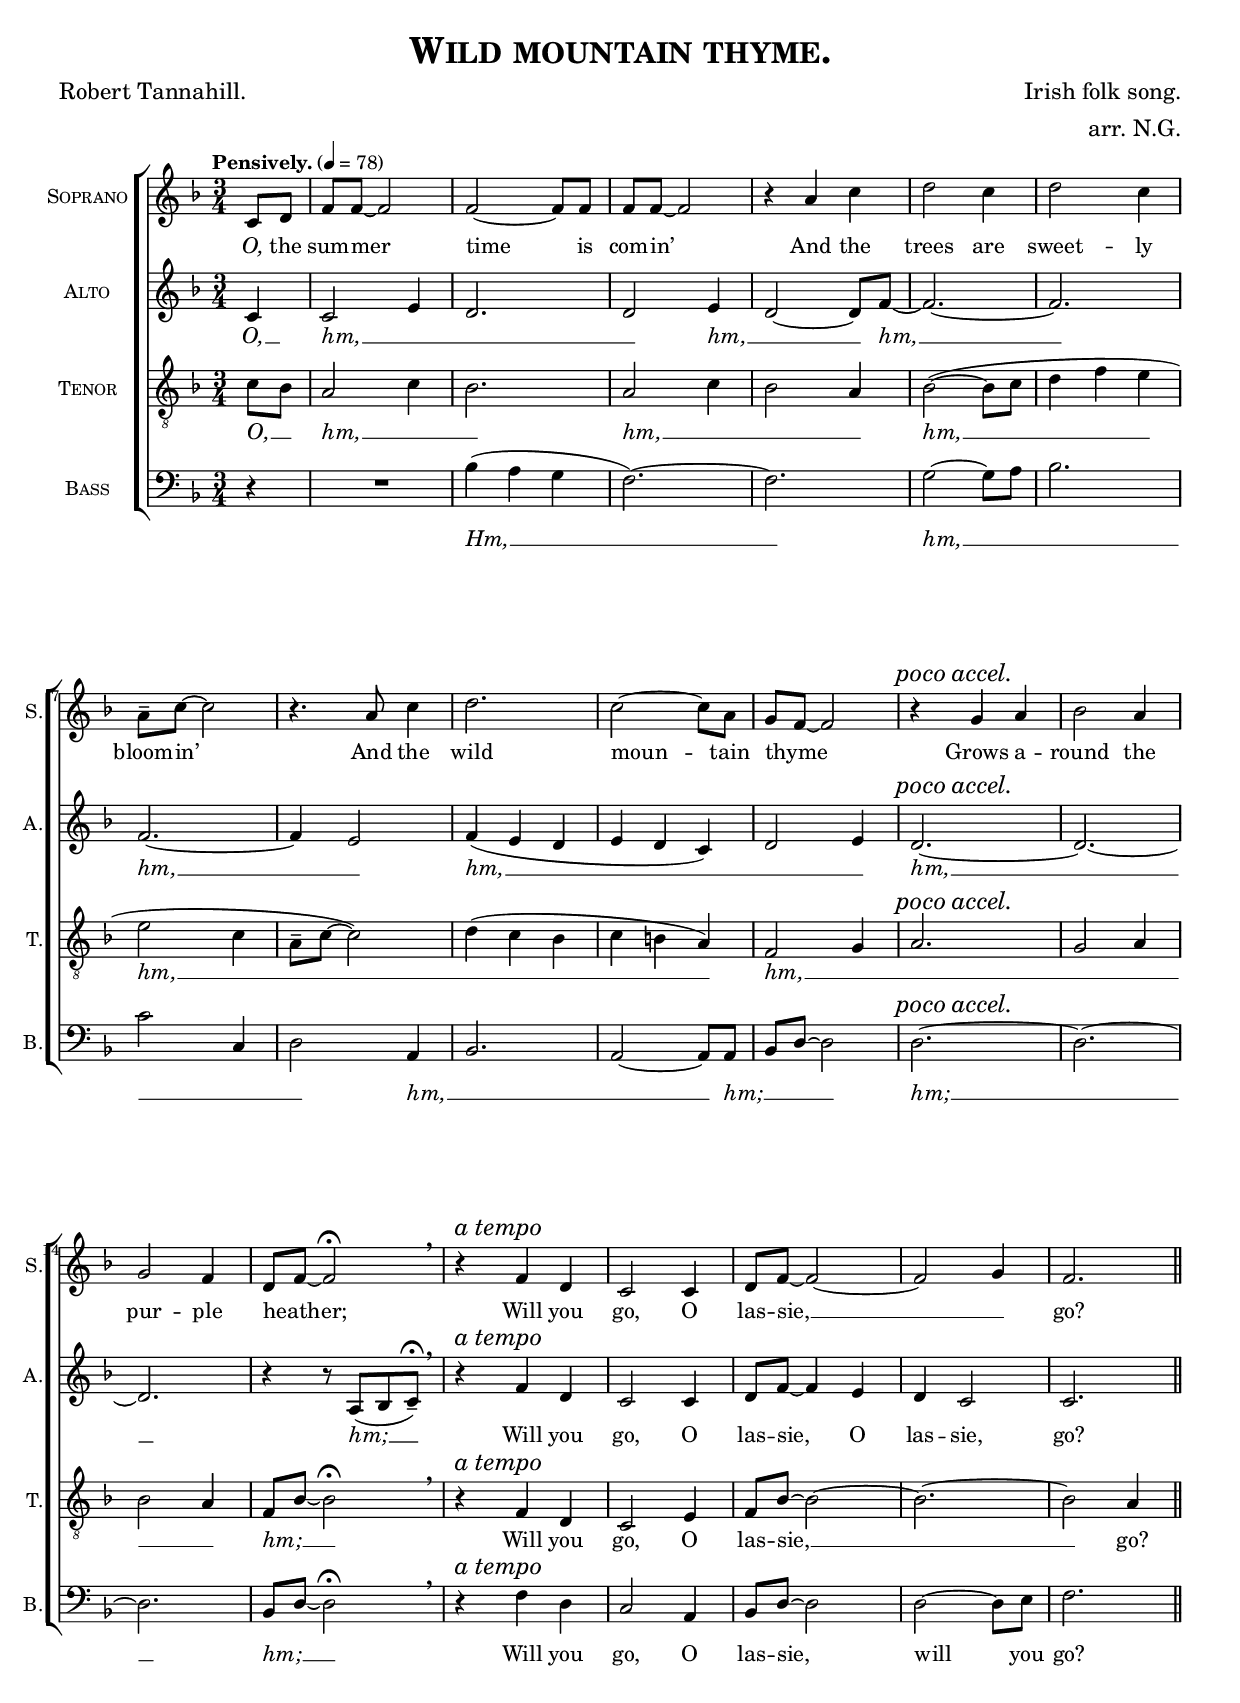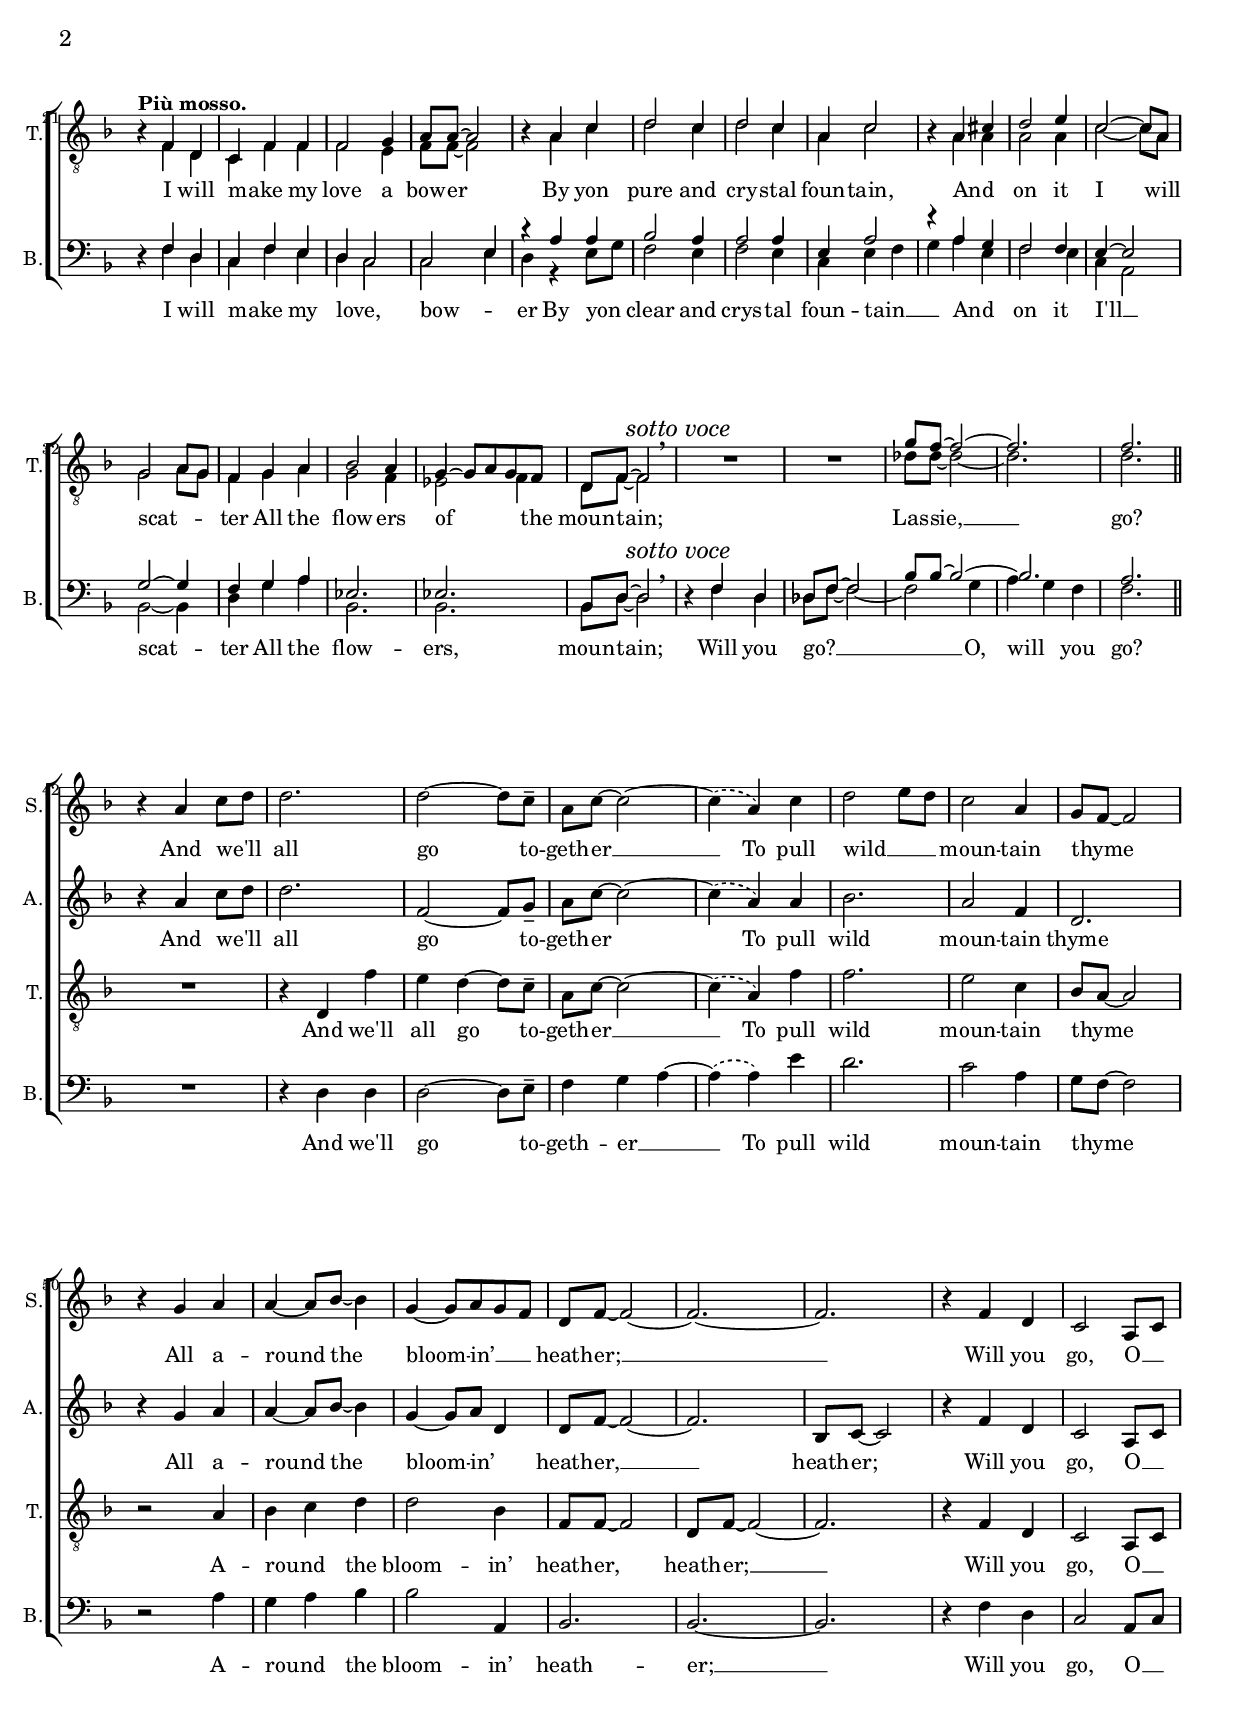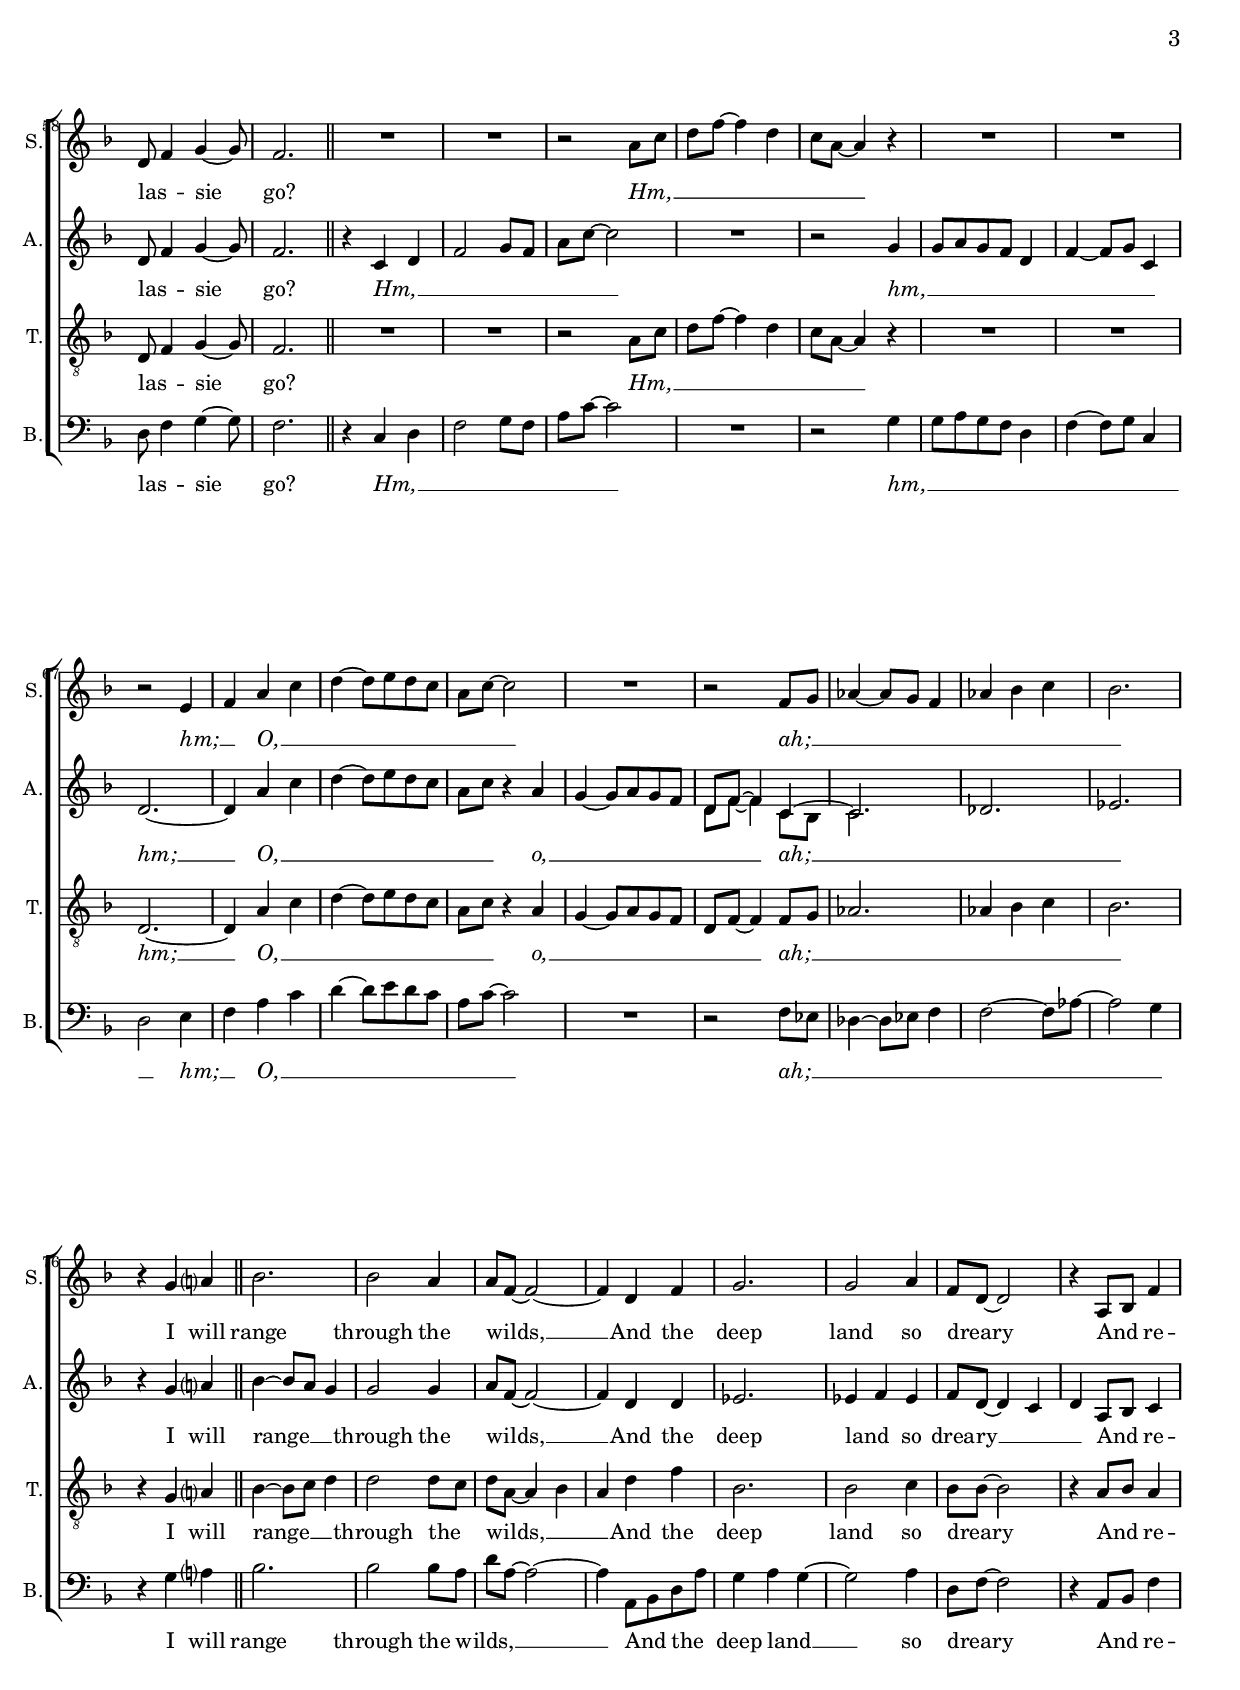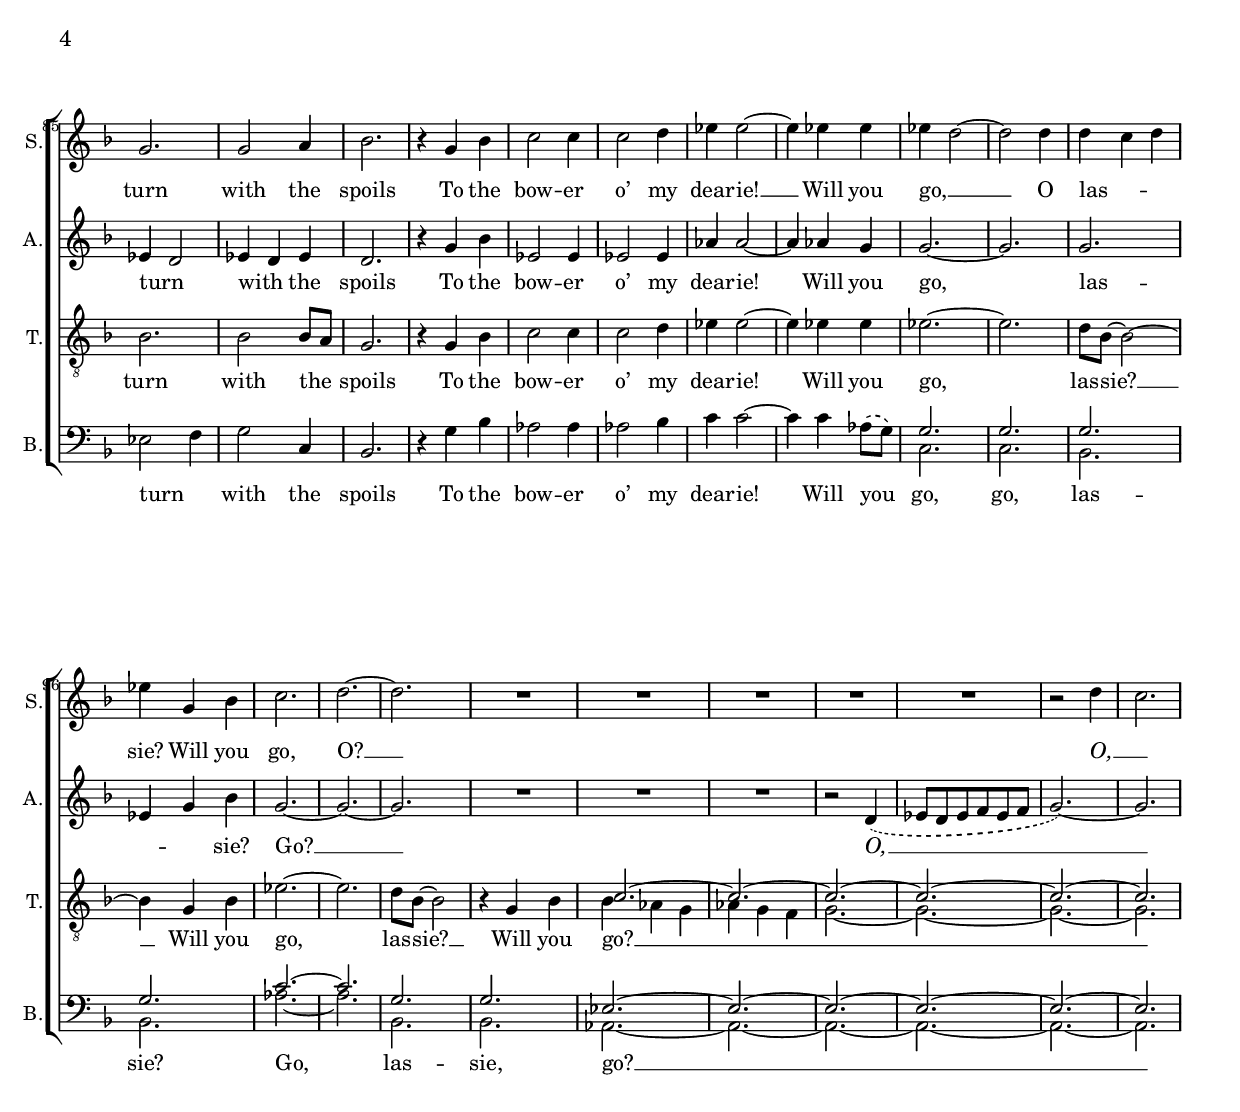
% Wild mountain thyme.
% arr. Nathanael Gentry.
% May 2020.

\version "2.19.84"

\paper {
  top-system-spacing.basic-distance = #10
  score-system-spacing.basic-distance = #20
  system-system-spacing.basic-distance = #20
  last-bottom-spacing.basic-distance = #10
}

\header {
  %dedication = \markup{\italic "to Emma."}
  title = \markup{\caps{"Wild mountain thyme."}}
  composer = "Irish folk song."
  arranger = "arr. N.G."
  poet = "Robert Tannahill."
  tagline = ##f
}

global = {
  \key f \major
  \time 3/4
  \tempo "Pensively." 4 = 78
  \set melismaBusyProperties = #'(tieMelismaBusy)
}

soprano = \relative c'' {
  \global
  
  % Verse I.
  \partial 4 c,8 d | f f~ f2 | f2~ f8 f | f8 f8~ f2 |
  r4 a c | d2 c4 | d2 c4 | a8-- c8~ c2 |
  r4. a8 c4 | d2. | c2~ c8 a8 | g8 f8~ f2 |
  r4 \mark \markup { \italic { poco accel. } } g4 a4 | bes2 a4 | g2 f4 | d8 f8~ f2\fermata |
  
  \breathe r4 \mark \markup { \italic { a tempo } } f d4 | c2 c4 | d8  f8~ f2~ | f2 g4 | f2.  \bar "||"

  % Verse II. 	
  \break R2.*21 \break

  % Refrain I.
  r4 a4 c8 d8 | d2. | d2~ d8 c-- | a8 c8~ c2~ |
  \slurDashed c4( a) c | d2 e8 d8 | c2 a4 | g8 f8~ f2 | 
  \break r4 g a | a4~ a8 bes8~ bes4 | g4~ g8 a8 g8 f8 | d8 f8~ f2~ | f2.~ | f2. | 
  
  r4 f4 d | c2 a8 c8 | d8 f4 g4~ g8 | f2. \bar "||"
  
  % Interlude.
  R2. | R2. | r2 a8 c8 | d8 f8~ f4 d4 | 
  c8 a8~ a4 r4 | R2. | R2. | r2 e4 |
  f4 a4 c4 | d4~ d8 e d c | a8 c8~ c2 | R2. | 
  r2 f,8 g8 | aes4~ aes8 g8 f4  | aes bes c | bes2. | \break
  
  % Verse III.
  r4 g4 a?4 \bar "||" bes2. | bes2 a4 | a8 f8~ f2~ | 
  f4 d4 f4 | g2. | g2 a4 | f8 d8~ d2 | 
  r4 a8 bes8 f'4 | g2. | g2 a4 | bes2. | 
  r4 g4 bes4 | c2 c4 | c2 d4 | ees4 ees2~ | 
  
  ees4 ees4 ees4 | ees4 d2~ | d2 d4  | d4 c d | 
  ees g, bes | c2. | d2.~ | d2. | R2.*5 | r2 d4 |
  c2.
}

alto = \relative c' {
  \global
  
  % Verse I.
  \partial 4 c4 | c2 e4 | d2. | d2 e4 |
  d2~ d8 f8~ | f2.~ | f2. | f2.~ |
  f4 e2 | f4( e4 d4 | e4 d4 c4) | d2 e4 |
  d2.~ | d2.~ | d2. | r4 r8 a8( bes c8--\fermata) |
  
  \breathe r4 f d4 | c2 c4 | d8 f8~ f4 e4 | d c2 | c2. | 
  
  % Verse II.
  R2.*21

  % Refrain I.
  r4 a'4 c8 d8 | d2. | f,2~ f8 g8-- | a8 c8~ c2~ |
  \slurDashed c4( a) a | bes2. | a2 f4 | d2. |
  r4 g a | a4~ a8 bes8~ bes4 | g4~ g8 a8 d,4 | d8 f8~ f2~ | f2. | bes,8 c8~ c2 |
  
  r4 f4 d | c2 a8 c8 | d8 f4 g4~ g8 | f2. |
  
  % Interlude.
  r4 c4 d | f2 g8 f | a8 c8~ c2 | R2. | 
  r2 g4 | g8 a g f d4 | f4~ f8 g8 c,4 | d2.~ |
  d4 a'4 c4 | d4~ d8 e d c | a8 c8 r4 a4 | g4~ g8 a g f |
  << { d8 f~ f4 c4~ | c2. |  } \\ { d8 f~ f4 c8 bes8 | c2. | } >> des2. | ees2. | 
  
  % Verse III.
  r4 g4 a?4 \bar "||" bes4~ bes8 a8 g4 | g2 g4 | a8 f8~ f2~ | 
  f4 d4 d4 | ees2. | ees4 f4 ees4 | f8 d8~ d4 c4 | 
  d4 a8 bes8 c4 | ees4 d2 | ees4 d4 ees4 | d2. |
  r4 g4 bes4 | ees,2 ees4 | ees2 ees4 | aes4 aes2~ | 
  
  aes4 aes4 g4 | g2.~ | g2. |  g2. | 
  ees4 g bes | g2.~ | g2.~ | g2. |
  R2.*3 | r2 d4( | ees8 d ees f ees f | g2.~) | g2.

}

tenor = \relative c' {
  \global
  
  % Verse I.
  \partial 4 c8 bes8 | a2 c4 | bes2. | a2 c4 | 
  bes2 a4 | bes2~( bes8 c8 | d4 f4 e4 | e2 c4 | 
  a8-- c8~ c2) | d4( c4 bes4 | c4 b4 a4) | f2 g4 |
  a2. | g2 a4 | bes2 a4 | f8 bes8~ bes2\fermata |
  
  \breathe r4 f d4 | c2 e4 | f8 bes8~ bes2~ | bes2.~ | bes2 a4

  \tempo "Più mosso."
  <<
    {
      % Verse II.
      r4 f d | c4 f4 f4 | f2 g4 | a8 a8~ a2 |
      r4 a c | d2 c4 | d2 c4 | a4 c2 |
      r4 a4 cis4 | d2 e4 | c2~ c8 a8 | g2 a8 g8 |
      f4 g4 a4 | bes2 a4 | g4~ g8 a g f | d8 f8~ f2 |
      
      \breathe R2. | R2. | g'8 f8~ f2~ | f2. | f2. \bar "||"
    } \\ {
      % Verse II.
      r4 f, d | c4 f4 f4 | f2 e4 | f8 f8~ f2 |
      r4 a c | d2 c4 | d2 c4 | a4 c2 |
      r4 a4 a4 | a2 a4 | c2~ c8 a8 | g2 a8 g8 |
      f4 g4 a4 | g2 f4 | ees2 f4 | d8 f8 ~f2 |
      
      R2. | R2. | des'8 des8~ des2~ | des2. | d2. | 
    }
  >>
  % Refrain I.
  R2. | r4 d,4 f' | e d~ d8 c-- | a8 c8~ c2~ |
  \slurDashed c4( a4) f'4 | f2. | e2 c4 | bes8 a8~ a2 |
  r2 a4 | bes4 c d | d2 bes4 | f8 f8~ f2 | d8 f8~ f2~ | f2.
  
  r4 f4 d | c2 a8 c8 | d8 f4 g4~ g8 | f2. |
  
  % Interlude.
  R2. | R2. | r2 a8 c8 | d8 f8~ f4 d4 | 
  c8 a8~ a4 r4 | R2. | R2. | d,2.~ |
  d4 a'4 c4 | d4~ d8 e d c | a8 c8 r4 a4 | g4~ g8 a g f 
  d f~ f4 f8 g8 | aes2. | aes4 bes c | bes2. | 
  
  % Verse III.
  r4 g4 a?4 | bes4~ bes8 c8 d4 | d2 d8 c8 | d8 a8~ a4 bes4 | 
  a4 d4 f4 | bes,2. | bes2 c4 | bes8 bes8~ bes2 | 
  r4 a8 bes8 a4 | bes2. | bes2 bes8 a8 | g2. | 
  r4 g4 bes4 | c2 c4 | c2 d4 | ees4 ees2~ | 
  
  ees4 ees4 ees4 | ees2.~ | ees2. | d8 bes8~ bes2~ | 
  bes4 g4 bes4 | ees2.~ | ees2. | d8 bes8~ bes2 |
  r4 g4 bes4 |
  <<
    { 
      c2.~ | c2.~ | c2.~ | c2.~ | c2.~ | c2. |
      
    } \\ { 
      bes4 aes g | aes g f | g2.~ | g2.~ | g2.~ | g2. |
      
    }
  >>
}

bass = \relative c {
  \global
  
  % Verse I.
  \partial 4 r4 | R2. | bes'4( a g | f2.~) | 
  f2. | g2~ g8 a8 | bes2. | c2 c,4 | 
  d2 a4 | bes2. | a2~ a8 a8 | bes8 d~ d2 |
  d2.~ | d2.~ | d2. | bes8 d8~ d2\fermata |
  
  \breathe r4 f d4 | c2 a4 | bes8 d8~ d2 | d2~ d8 e8 | f2.
  
  <<
    {
      % Verse II.
      r4 f d | c f e | d c2 | c2 e4 |
      r4 a4 a4 | bes2 a4 | a2 a4 | e4 a2 |
      r4 a4 g4 | f2 f4 | e4~ e2 | g2~ g4 |
      f4 g4 a4 | ees2. | ees2. | bes8 d8~ d2 |
      
      \breathe r4 f d | des8 f8~ f2 | bes8 bes8~ bes2~ | bes2. | a2. |
    } \\ {
      % Verse II.
      r4 f d | c f e | d c2 | c2 e4 |
      d4 r4 e8 g8 | f2 e4 | f2 e4 | c4 e4 f4 |
      g4 a4 e4 | f2 e4 | c4 a2 | bes2~ bes4 |
      d4 g4 a4 | bes,2. | bes2. | bes8 d8~ d2 |
      r4 \mark \markup { \italic { sotto voce } } f d | des8 f8~ f2~ | f2 g4 | a4 g4 f4 | f2. |
    }
  >>
  
  % Refrain I.
  R2. | r4 d4 d4 | d2~ d8 e8-- | f4 g4 a4~ |
  \slurDashed a4( a4) e'4 | d2. | c2 a4 | g8 f8~ f2 | 
  r2 a4 | g4 a4 bes4 | bes2 a,4 | bes2. | bes2.~ | bes2. |
  
  r4 f'4 d | c2 a8 c8 | d8 f4 g4~ g8 | f2. |
  
  % Interlude.
  r4 c4 d | f2 g8 f | a8 c8~ c2 | R2. | 
  r2 g4 | g8 a g f d4 | f4~ f8 g8 c,4 | d2 e4 |
  f4 a4 c4 | d4~ d8 e d c | a8 c8~ c2 | R2. | 
  r2 f,8 ees | des4~ des8 ees8 f4 | f2~ f8 aes8~ | aes2 g4 | 
  
  % Verse III.
  r4 g4 a?4 | bes2. | bes2 bes8 a8 | d8 a8~ a2~ | 
  a4 a,8 bes8 d8 a'8 | g4 a4 g4~ | g2 a4 | d,8 f8~ f2 | 
  r4 a,8 bes8 f'4 | ees2 f4 | g2 c,4 | bes2. | 
  r4 g'4 bes4 | aes2 aes4 | aes2 bes4 | c4 c2~ | 
  
  c4 c4 aes8( g8) |
  <<
    {
      g2. | g2. | g2. | g2. | 
      c2.~ | c2. | g2. | g2. | 
      ees2.~ | ees2.~ | ees2.~ | ees2.~ | ees2.~ | ees2.
    } \\ {
      c2. | c2. | bes2. | bes2. | 
      aes'2.~ | aes2. | bes,2. | bes2. | 
      aes2.~ | aes2.~ | aes2.~ | aes2.~ | aes2.~ | aes2. |
      
    }
  >>
}

sopranoVerse = \lyricmode {
  %\override LyricText #'font-family = #'Calibri
  \markup{\italic O,} the sum -- mer time is com -- in’
  And the trees are sweet -- ly bloom -- in’
  And the wild moun -- tain thyme _
  Grows a -- round the pur -- ple heather; _
  Will you go, O las -- sie, __ _ go?

  And we'll _ all go to -- geth -- er __
  To pull wild __ _ _ moun -- tain thyme _
  All a -- round the bloom -- in’ __ _ _ heath -- er; __
  Will you go, O __ _ las -- _ sie go?

  \markup {\italic Hm,} __ _ _ _ _ _ _
  \markup {\italic hm;} __ _
  \markup {\italic O,}  __ _ _ _ _ _ _ _
  \markup {\italic ah;}  __ _ _ _ _ _ _ _ _

  I will range through the wilds, __ _
  And the deep land so dreary _
  And _ re -- turn with the spoils
  To the bow -- er o’ my dear -- ie! __

  Will you go, __ _ O las -- _ _ sie? Will you go, O? __

  \markup {\italic O,}  __ _
  
  And we'll all go to -- geth -- er
  To pull _ wild _ moun -- tain _ _ time _
}

altoVerse = \lyricmode {
  \markup{\italic O, } __
  \markup{\italic hm,} __ _ _ _
  \markup{\italic hm,} __ _
  \markup{\italic hm,} __
  \markup{\italic hm,} __ _
  \markup{\italic hm,} __ _ _ _ _ _ _ _
  \markup{\italic hm,} __
  \markup{\italic hm;} __ _ _
  Will you go, O las -- sie, O las -- sie, go?

  And we'll _ all go to -- geth -- er
  To pull wild moun -- tain thyme
  All a -- round the bloom -- in’ _ heath -- er, __ heath -- er;
  Will you go, O __ _ las -- _ sie go?

  \markup {\italic Hm,} __ _ _ _ _ _ _
  \markup {\italic hm,} __ _ _ _ _ _ _ _ _
  \markup {\italic hm;} __
  \markup {\italic O,}  __ _ _ _ _ _ _ _
  \markup {\italic o,}  __ _ _ _ _ _ _ _
  \markup {\italic ah;}  __ _ _ _ _

  I will range __ _ _ through the wilds, __ _
  And the deep land _ so drea -- ry __ _ _
  And _ re -- turn _ with _ the spoils
  To the bow -- er o’ my dear -- ie!

  Will you go, las -- _ _ sie? Go? __
  
  \markup {\italic O,}  __ _ _ _ _ _ _ _
}

tenorVerse = \lyricmode {
  \markup{\italic O, } __ _
  \markup{\italic hm,} __ _ _
  \markup{\italic hm,} __ _ _ _
  \markup{\italic hm,} __ _ _ _ _ 
  \markup{\italic hm,} __ _ _ _ _ _ _ _ _ _
  \markup{\italic hm,} __ _ _ _ _ _ _
  \markup{\italic hm;} __ _
  Will you go, O las -- sie, __ go?

  I will make _ my love a bow -- er _
  By yon pure and cry -- stal foun -- tain,
  And _ on it I _ will scat -- _ _ ter
  All the flow -- ers of _ _ _ the moun -- tain; _
  Las -- sie, __ _ _ go?

  And we'll all go to -- geth -- er __
  To pull wild moun -- tain thyme _
  A -- round _ the bloom -- in’ heath -- er, heath -- er; __
  Will you go, O __ _ las -- _ sie go?

  \markup {\italic Hm,} __ _ _ _ _ _ _
  \markup {\italic hm;} __
  \markup {\italic O,}  __ _ _ _ _ _ _ _
  \markup {\italic o,}  __ _ _ _ _ _ _
  \markup {\italic ah;}  __ _ _ _ _ _ _

  I will range __ _ _ through the _ wilds, __ _ _ _
  And the deep land so dreary _
  And _ re -- turn with the _ spoils
  To the bow -- er o’ my dear -- ie!

  Will you go, las -- sie? __
  Will you go, las -- sie? __
  Will you go? __ _ _ _ _ _ _ _ _ _
}

bassVerse = \lyricmode {
  \markup{\italic Hm,} __ _ _ _
  \markup{\italic hm,} __ _ _ _ _ _
  \markup{\italic hm,} __ _ _
  \markup{\italic hm;} __ _ _
  \markup{\italic hm;} __
  \markup{\italic hm;} __ _
  Will you go, O las -- sie, will you go?

  I will make _ my love, _ bow -- _ er
  By yon _ clear and crys -- tal foun -- tain __ _ _
  And _ on it I'll __ _ scat -- _ ter
  All the flow -- ers, moun -- tain; _
  Will you go? __ _ _ _ _ _
  O, will _ you go?

  And we'll go to -- geth -- er __ _
  To pull wild moun -- tain thyme _
  A -- round _ the bloom -- in’ heath -- er; __
  Will you go, O __ _ las -- _ sie go?

  \markup {\italic Hm,} __ _ _ _ _ _ _
  \markup {\italic hm,} __ _ _ _ _ _ _ _ _ _
  \markup {\italic hm;} __ _
  \markup {\italic O,}  __ _ _ _ _ _ _ _
  \markup {\italic ah;}  __ _ _ _ _ _ _ _

  I will range through the wilds, __ _ _
  And _ the _ deep land __ _ so dreary _
  And _ re -- turn _ with the spoils
  To the bow -- er o’ my dear -- ie!

  Will you _ go, go, las -- sie? Go, _ las -- sie, go? __ _ _ _ _ _
  
}

\score {
  \new ChoirStaff <<
    \new Staff \with {
      \consists "Merge_rests_engraver"
      midiInstrument = "choir aahs"
      instrumentName = \markup{\caps{"Soprano"}}
      shortInstrumentName = #"S."
    } { \soprano }
    \addlyrics { \sopranoVerse }
    \new Staff \with {
      \consists "Merge_rests_engraver"
      midiInstrument = "choir aahs"
      instrumentName = \markup{\caps{"Alto"}}
      shortInstrumentName = #"A."
    } { \alto }
    \addlyrics { \altoVerse }
    \new Staff \with {
      \consists "Merge_rests_engraver"
      midiInstrument = "choir aahs"
      instrumentName = \markup{\caps{"Tenor"}}
      shortInstrumentName = #"T."
    } { \clef "treble_8" \tenor }
    \addlyrics { \tenorVerse }
    \new Staff \with {
      \consists "Merge_rests_engraver"
      midiInstrument = "choir aahs"
      instrumentName = \markup{\caps{"Bass"}}
      shortInstrumentName = #"B."
    } { \clef bass \bass }
    \addlyrics { \bassVerse }
  >>
  \layout {
    \context { \RemoveEmptyStaffContext }
    \context {
      \Score
      \remove "Mark_engraver"
      \remove "Staff_collecting_engraver"
    }
    \context {
      \Staff
      \consists "Mark_engraver"
      \consists "Staff_collecting_engraver"
    }
    #(layout-set-staff-size 17)
    \override LyricText.self-alignment-X = #CENTER
  }
  \midi {
    \tempo 4=60
  }
}
